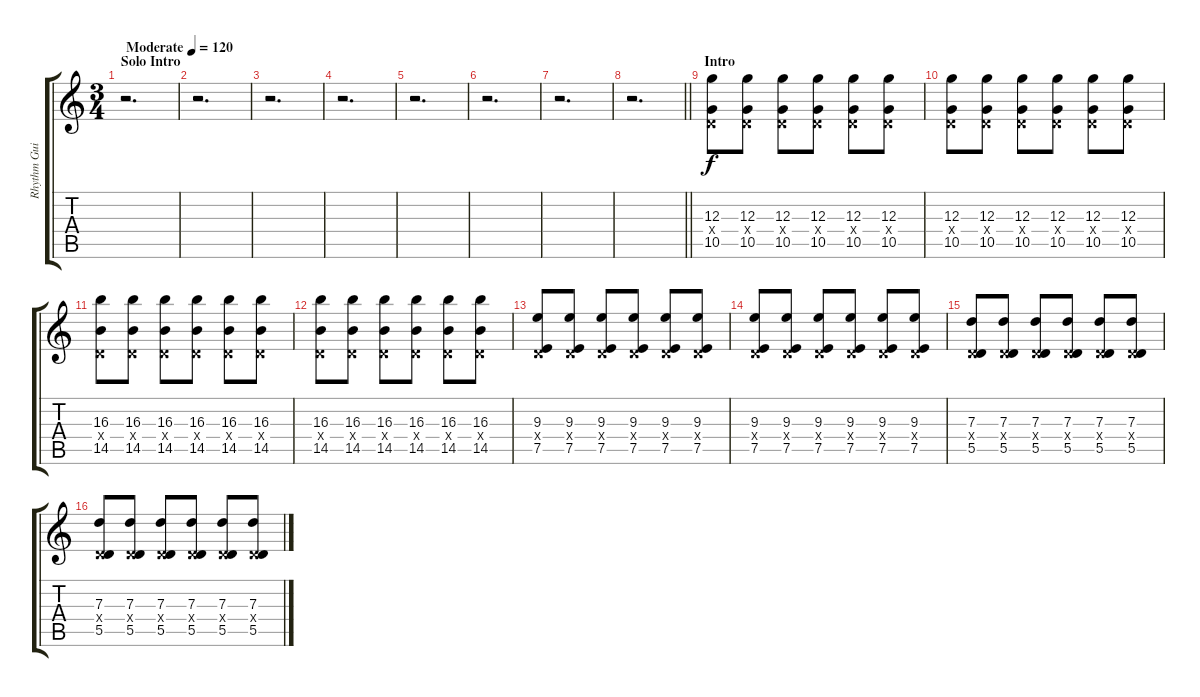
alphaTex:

\track ("Rhythm Guitar" "Rhythm Gui") {instrument distortionguitar}
\staff {score tabs}
\tuning (E4 B3 G3 D3 A2 E2) {hide}
\ts (3 4)
\section ("" "Solo Intro")
\tempo (120 "Moderate")
\clef g2
\ks c
r.2{d dy f instrument distortionguitar} |
r.2{d} |
r.2{d} |
r.2{d} |
r.2{d} |
r.2{d} |
r.2{d} |
\barLineRight lightlight
r.2{d} |
\section ("" "Intro")
(12.3 0.4{x} 10.5).8 (12.3 0.4{x} 10.5).8 (12.3 0.4{x} 10.5).8 (12.3 0.4{x} 10.5).8 (12.3 0.4{x} 10.5).8 (12.3 0.4{x} 10.5).8 |
(12.3 0.4{x} 10.5).8 (12.3 0.4{x} 10.5).8 (12.3 0.4{x} 10.5).8 (12.3 0.4{x} 10.5).8 (12.3 0.4{x} 10.5).8 (12.3 0.4{x} 10.5).8 |
(16.3 0.4{x} 14.5).8 (16.3 0.4{x} 14.5).8 (16.3 0.4{x} 14.5).8 (16.3 0.4{x} 14.5).8 (16.3 0.4{x} 14.5).8 (16.3 0.4{x} 14.5).8 |
(16.3 0.4{x} 14.5).8 (16.3 0.4{x} 14.5).8 (16.3 0.4{x} 14.5).8 (16.3 0.4{x} 14.5).8 (16.3 0.4{x} 14.5).8 (16.3 0.4{x} 14.5).8 |
(9.3 0.4{x} 7.5).8 (9.3 0.4{x} 7.5).8 (9.3 0.4{x} 7.5).8 (9.3 0.4{x} 7.5).8 (9.3 0.4{x} 7.5).8 (9.3 0.4{x} 7.5).8 |
(9.3 0.4{x} 7.5).8 (9.3 0.4{x} 7.5).8 (9.3 0.4{x} 7.5).8 (9.3 0.4{x} 7.5).8 (9.3 0.4{x} 7.5).8 (9.3 0.4{x} 7.5).8 |
(7.3 0.4{x} 5.5).8 (7.3 0.4{x} 5.5).8 (7.3 0.4{x} 5.5).8 (7.3 0.4{x} 5.5).8 (7.3 0.4{x} 5.5).8 (7.3 0.4{x} 5.5).8 |
(7.3 0.4{x} 5.5).8 (7.3 0.4{x} 5.5).8 (7.3 0.4{x} 5.5).8 (7.3 0.4{x} 5.5).8 (7.3 0.4{x} 5.5).8 (7.3 0.4{x} 5.5).8
